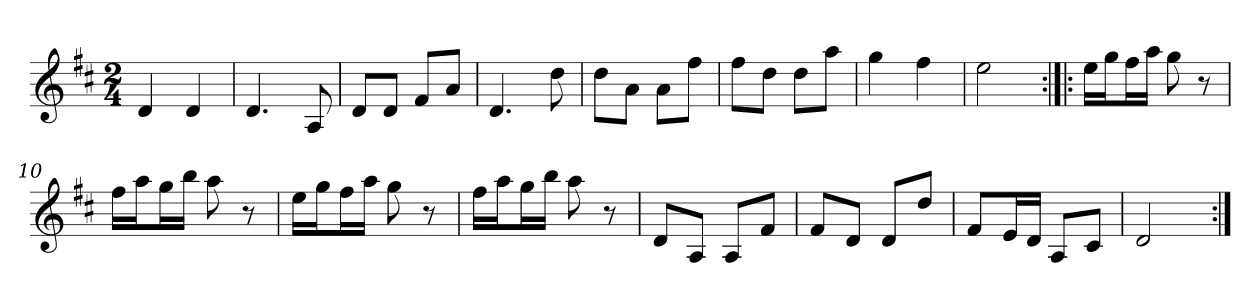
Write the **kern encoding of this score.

**kern
*part1
*staff1
*clefG2
*k[f#c#]
*D:
*M2/4
*MM120
=1
4d
4d
=2
4.d
8A
=3
8d/L
8d/J
8f#/L
8a/J
=4
4.d
8dd
=5
8dd\L
8a\J
8a\L
8ff#\J
=6
8ff#\L
8dd\J
8dd\L
8aa\J
=7
4gg
4ff#
=8
2ee
=9:|!|:
16ee\LL
16gg\J
16ff#\L
16aa\JJ
8gg
8r
=10
16ff#\LL
16aa\J
16gg\L
16bb\JJ
8aa
8r
=11
16ee\LL
16gg\J
16ff#\L
16aa\JJ
8gg
8r
=12
16ff#\LL
16aa\J
16gg\L
16bb\JJ
8aa
8r
=13
8d/L
8A/J
8A/L
8f#/J
=14
8f#/L
8d/J
8d/L
8dd/J
=15
8f#/L
16e/L
16d/JJ
8A/L
8c#/J
=16
2d
=:|!
*-
